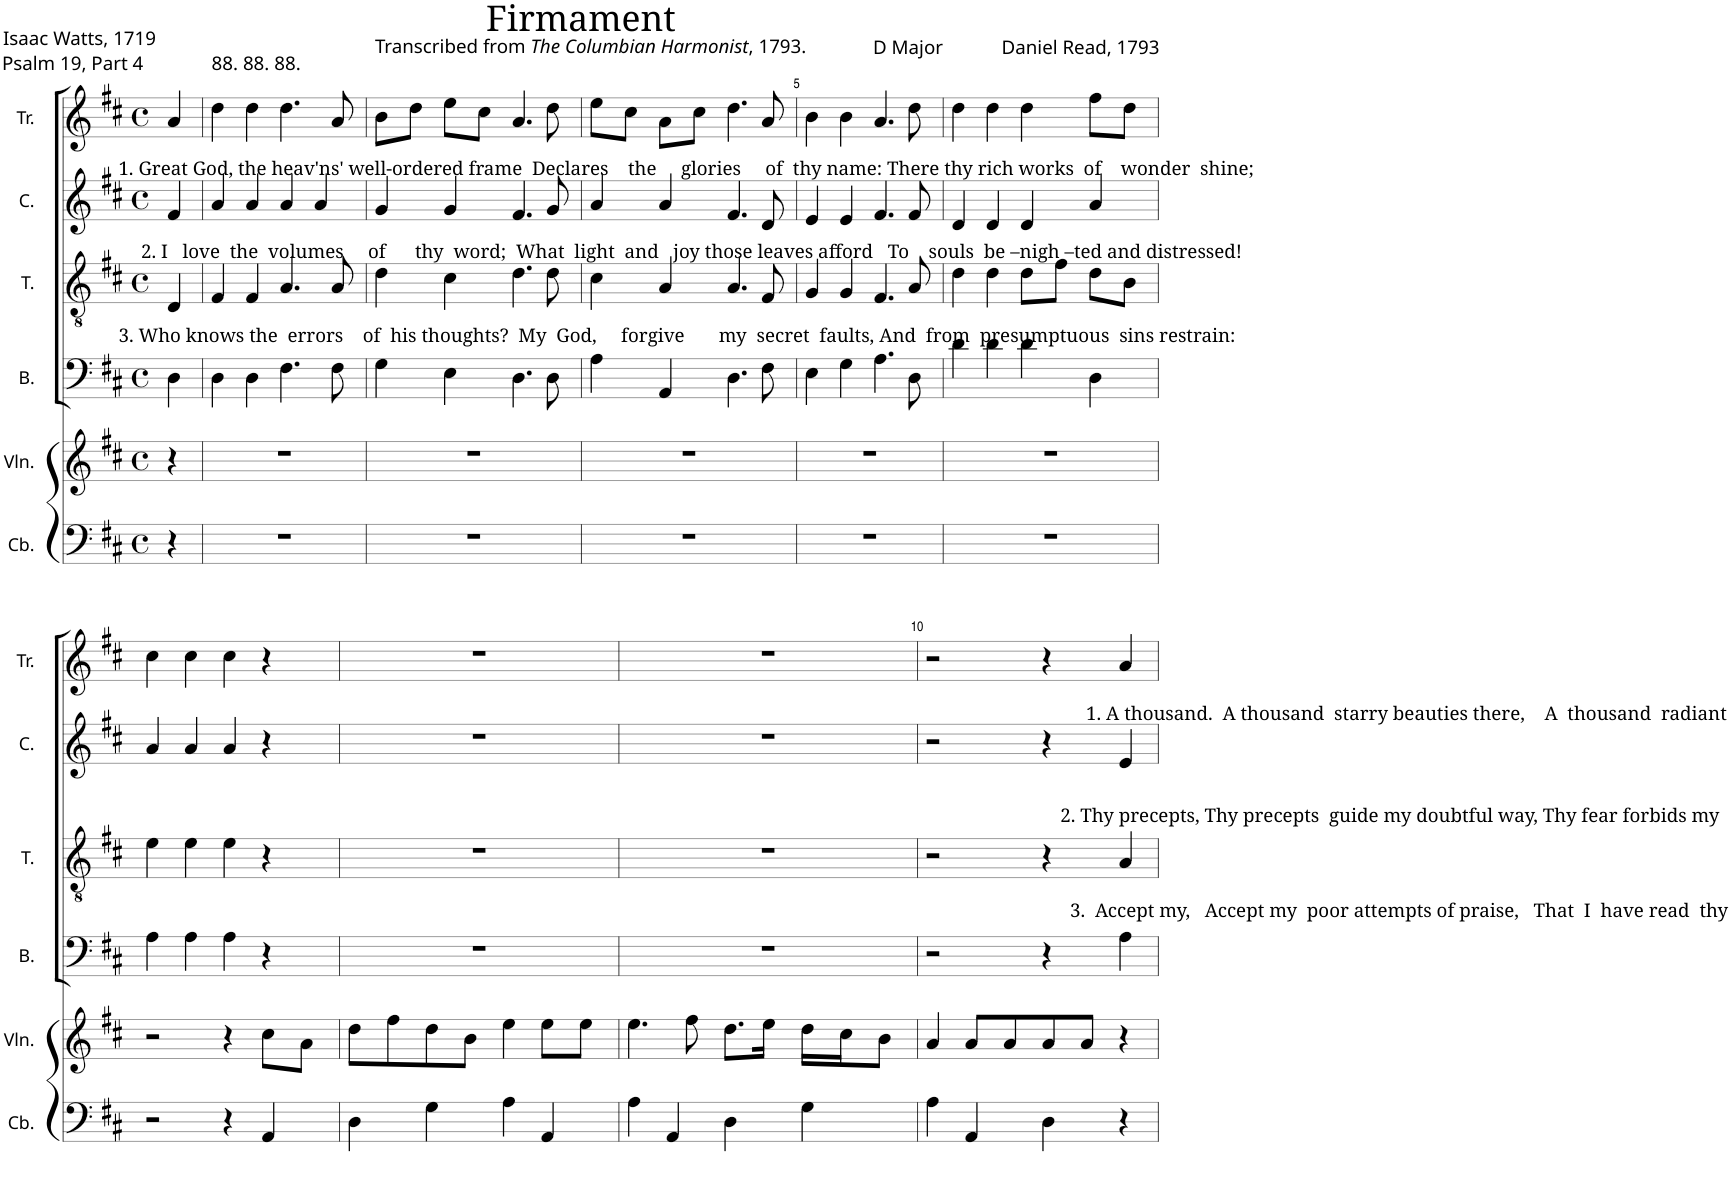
**kern	**kern	**kern	**kern	**kern	**kern
*part6	*part5	*part4	*part3	*part2	*part1
*staff6	*staff5	*staff4	*staff3	*staff2	*staff1
*I"Cb.	*I"Vln.	*I"B.	*I"T.	*I"C.	*I"Tr.
*I'Cb.	*I'Vln.	*I'B.	*I'T.	*I'C.	*I'Tr.
*clefF4	*clefG2	*clefF4	*clefGv2	*clefG2	*clefG2
*Trd7c12	*	*	*	*	*
*k[f#c#]	*k[f#c#]	*k[f#c#]	*k[f#c#]	*k[f#c#]	*k[f#c#]
*M4/4	*M4/4	*M4/4	*M4/4	*M4/4	*M4/4
*met(c)	*met(c)	*met(c)	*met(c)	*met(c)	*met(c)
=1	=1	=1	=1	=1	=1
!	!	!	!	!	!LO:TX:b:t=1. Great God, the heav'ns' well-ordered frame  Declares    the     glories     of  thy name&colon; There thy rich works  of    wonder  shine;
!	!	!	!	!LO:TX:b:t=2. I   love  the  volumes     of      thy  word;  What  light  and   joy those leaves afford   To    souls  be –nigh –ted and distressed!	!
!	!	!	!LO:TX:b:t=3. Who knows the  errors    of  his thoughts?  My  God,     forgive       my  secret  faults, And  from  presumptuous  sins restrain&colon;	!	!
4r	4r	4D\	4D/	4f#/	4a/
=2	=2	=2	=2	=2	=2
1r	1r	4D\	4F#/	4a/	4dd\
.	.	4D\	4F#/	4a/	4dd\
.	.	4.F#\	4.A/	4a/	4.dd\
.	.	.	.	4a/	.
.	.	8F#\	8A/	.	8a/
=3	=3	=3	=3	=3	=3
1r	1r	4G\	4d\	4g/	8b\L
.	.	.	.	.	8dd\J
.	.	4E\	4c#\	4g/	8ee\L
.	.	.	.	.	8cc#\J
.	.	4.D\	4.d\	4.f#/	4.a/
.	.	8D\	8d\	8g/	8dd\
=4	=4	=4	=4	=4	=4
1r	1r	4A\	4c#\	4a/	8ee\L
.	.	.	.	.	8cc#\J
.	.	4AA/	4A/	4a/	8a\L
.	.	.	.	.	8cc#\J
.	.	4.D\	4.A/	4.f#/	4.dd\
.	.	8F#\	8F#/	8d/	8a/
=5	=5	=5	=5	=5	=5
1r	1r	4E\	4G/	4e/	4b\
.	.	4G\	4G/	4e/	4b\
.	.	4.A\	4.F#/	4.f#/	4.a/
.	.	8D\	8A/	8f#/	8dd\
=6	=6	=6	=6	=6	=6
1r	1r	4d\	4d\	4d/	4dd\
.	.	4d\	4d\	4d/	4dd\
.	.	4d\	8d\L	4d/	4dd\
.	.	.	8f#\J	.	.
.	.	4D\	8d\L	4a/	8ff#\L
.	.	.	8B\J	.	8dd\J
!!LO:LB:g=z
=7	=7	=7	=7	=7	=7
2r	2r	4A\	4e\	4a/	4cc#\
.	.	4A\	4e\	4a/	4cc#\
4r	4r	4A\	4e\	4a/	4cc#\
4AA/	8cc#\L	4r	4r	4r	4r
.	8a\J	.	.	.	.
=8	=8	=8	=8	=8	=8
4D\	8dd\L	1r	1r	1r	1r
.	8ff#\	.	.	.	.
4G\	8dd\	.	.	.	.
.	8b\J	.	.	.	.
4A\	4ee\	.	.	.	.
4AA/	8ee\L	.	.	.	.
.	8ee\J	.	.	.	.
=9	=9	=9	=9	=9	=9
4A\	4.ee\	1r	1r	1r	1r
4AA/	.	.	.	.	.
.	8ff#\	.	.	.	.
4D\	8.dd\L	.	.	.	.
.	16ee\Jk	.	.	.	.
4G\	16dd\LL	.	.	.	.
.	16cc#\J	.	.	.	.
.	8b\J	.	.	.	.
=10	=10	=10	=10	=10	=10
4A\	4a/	2r	2r	2r	2r
4AA/	8a/L	.	.	.	.
.	8a/	.	.	.	.
4D\	8a/	4r	4r	4r	4r
.	8a/J	.	.	.	.
!	!	!	!	!	!LO:TX:b:t=1. A thousand.  A thousand  starry beauties there,    A  thousand  radiant
!	!	!	!	!LO:TX:b:t=2. Thy precepts, Thy precepts  guide my doubtful way, Thy fear forbids my	!
!	!	!	!LO:TX:b:t=3.  Accept my,   Accept my  poor attempts of praise,   That  I  have read  thy	!	!
4r	4r	4A\	4A/	4e/	4a/
=	=	=	=	=	=
*-	*-	*-	*-	*-	*-
